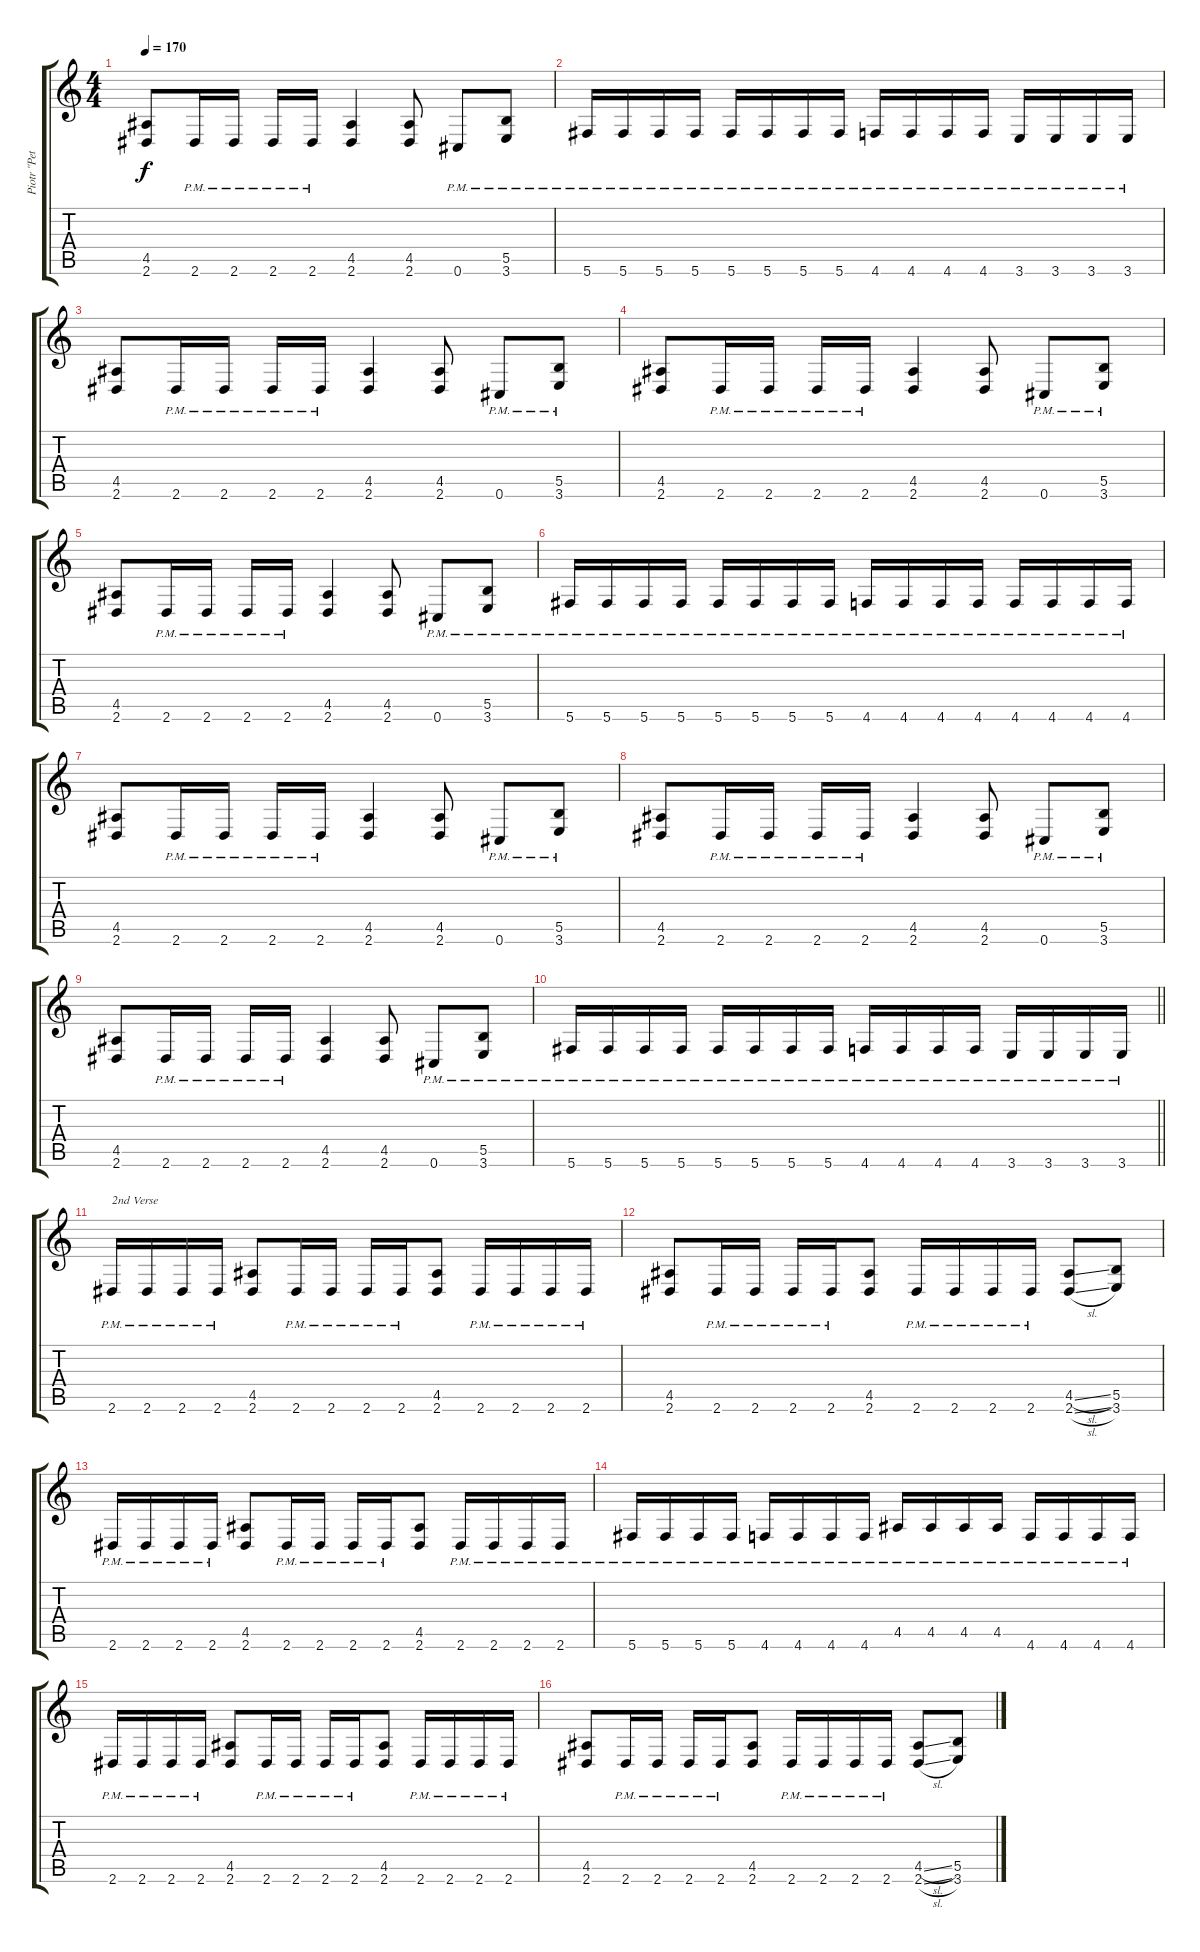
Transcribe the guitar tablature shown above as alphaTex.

\track ("Piotr \"Peter\" Wiwczarek (Rythm)" "Piotr \"Pet") {instrument distortionguitar}
\staff {score tabs}
\tuning (Db4 Ab3 E3 B2 Gb2 Db2) {hide}
\ts (4 4)
\tempo 170
\clef g2
\ks c
(4.5 2.6).8{dy f} 2.6{pm}.16 2.6{pm}.16 2.6{pm}.16 2.6{pm}.16 (4.5 2.6).4 (4.5 2.6).8 0.6{pm}.8 (5.5{pm} 3.6{pm}).8 |
5.6{pm}.16 5.6{pm}.16 5.6{pm}.16 5.6{pm}.16 5.6{pm}.16 5.6{pm}.16 5.6{pm}.16 5.6{pm}.16 4.6{pm}.16 4.6{pm}.16 4.6{pm}.16 4.6{pm}.16 3.6{pm}.16 3.6{pm}.16 3.6{pm}.16 3.6{pm}.16 |
(4.5 2.6).8 2.6{pm}.16 2.6{pm}.16 2.6{pm}.16 2.6{pm}.16 (4.5 2.6).4 (4.5 2.6).8 0.6{pm}.8 (5.5{pm} 3.6{pm}).8 |
(4.5 2.6).8 2.6{pm}.16 2.6{pm}.16 2.6{pm}.16 2.6{pm}.16 (4.5 2.6).4 (4.5 2.6).8 0.6{pm}.8 (5.5{pm} 3.6{pm}).8 |
(4.5 2.6).8 2.6{pm}.16 2.6{pm}.16 2.6{pm}.16 2.6{pm}.16 (4.5 2.6).4 (4.5 2.6).8 0.6{pm}.8 (5.5{pm} 3.6{pm}).8 |
5.6{pm}.16 5.6{pm}.16 5.6{pm}.16 5.6{pm}.16 5.6{pm}.16 5.6{pm}.16 5.6{pm}.16 5.6{pm}.16 4.6{pm}.16 4.6{pm}.16 4.6{pm}.16 4.6{pm}.16 4.6{pm}.16 4.6{pm}.16 4.6{pm}.16 4.6{pm}.16 |
(4.5 2.6).8 2.6{pm}.16 2.6{pm}.16 2.6{pm}.16 2.6{pm}.16 (4.5 2.6).4 (4.5 2.6).8 0.6{pm}.8 (5.5{pm} 3.6{pm}).8 |
(4.5 2.6).8 2.6{pm}.16 2.6{pm}.16 2.6{pm}.16 2.6{pm}.16 (4.5 2.6).4 (4.5 2.6).8 0.6{pm}.8 (5.5{pm} 3.6{pm}).8 |
(4.5 2.6).8 2.6{pm}.16 2.6{pm}.16 2.6{pm}.16 2.6{pm}.16 (4.5 2.6).4 (4.5 2.6).8 0.6{pm}.8 (5.5{pm} 3.6{pm}).8 |
\barLineRight lightlight
5.6{pm}.16 5.6{pm}.16 5.6{pm}.16 5.6{pm}.16 5.6{pm}.16 5.6{pm}.16 5.6{pm}.16 5.6{pm}.16 4.6{pm}.16 4.6{pm}.16 4.6{pm}.16 4.6{pm}.16 3.6{pm}.16 3.6{pm}.16 3.6{pm}.16 3.6{pm}.16 |
2.6{pm}.16{txt "2nd Verse"} 2.6{pm}.16 2.6{pm}.16 2.6{pm}.16 (4.5 2.6).8 2.6{pm}.16 2.6{pm}.16 2.6{pm}.16 2.6{pm}.16 (4.5 2.6).8 2.6{pm}.16 2.6{pm}.16 2.6{pm}.16 2.6{pm}.16 |
(4.5 2.6).8 2.6{pm}.16 2.6{pm}.16 2.6{pm}.16 2.6{pm}.16 (4.5 2.6).8 2.6{pm}.16 2.6{pm}.16 2.6{pm}.16 2.6{pm}.16 (4.5{sl} 2.6{sl}).8 (5.5 3.6).8 |
2.6{pm}.16 2.6{pm}.16 2.6{pm}.16 2.6{pm}.16 (4.5 2.6).8 2.6{pm}.16 2.6{pm}.16 2.6{pm}.16 2.6{pm}.16 (4.5 2.6).8 2.6{pm}.16 2.6{pm}.16 2.6{pm}.16 2.6{pm}.16 |
5.6{pm}.16 5.6{pm}.16 5.6{pm}.16 5.6{pm}.16 4.6{pm}.16 4.6{pm}.16 4.6{pm}.16 4.6{pm}.16 4.5{pm}.16 4.5{pm}.16 4.5{pm}.16 4.5{pm}.16 4.6{pm}.16 4.6{pm}.16 4.6{pm}.16 4.6{pm}.16 |
2.6{pm}.16 2.6{pm}.16 2.6{pm}.16 2.6{pm}.16 (4.5 2.6).8 2.6{pm}.16 2.6{pm}.16 2.6{pm}.16 2.6{pm}.16 (4.5 2.6).8 2.6{pm}.16 2.6{pm}.16 2.6{pm}.16 2.6{pm}.16 |
(4.5 2.6).8 2.6{pm}.16 2.6{pm}.16 2.6{pm}.16 2.6{pm}.16 (4.5 2.6).8 2.6{pm}.16 2.6{pm}.16 2.6{pm}.16 2.6{pm}.16 (4.5{sl} 2.6{sl}).8 (5.5 3.6).8
